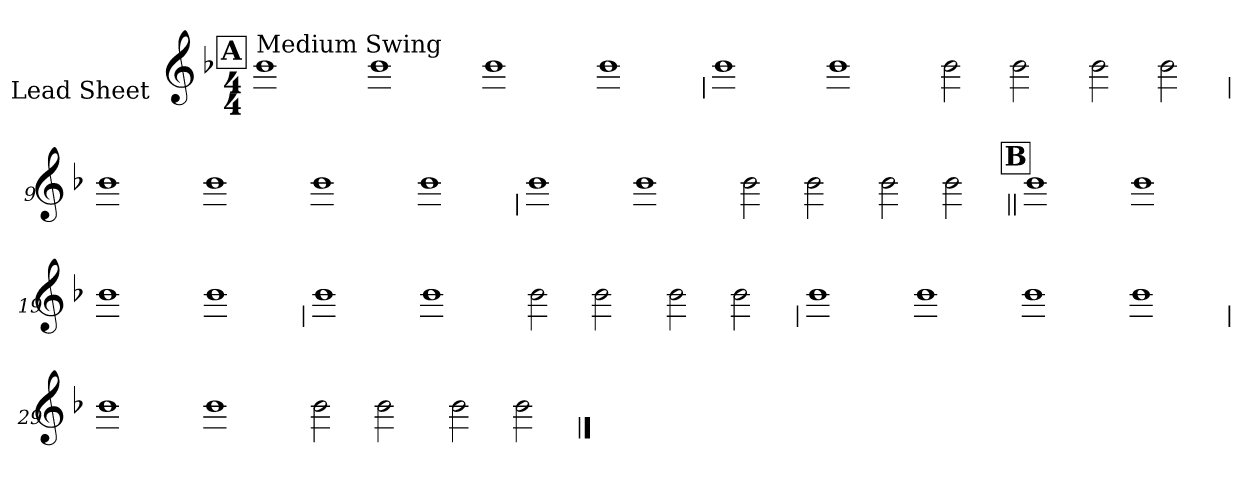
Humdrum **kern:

**kern
*part1
*staff1
*I"Lead Sheet
*stria0
*clefG2
*k[b-]
*F:
*M4/4
!!LO:REH:place=s1:a:t=A
=1||
!LO:TX:a:t=Medium Swing
1b-
=2-
1b-
=3-
1b-
=4-
1b-
!!LO:LB:g=z
=5
1b-
=6-
1b-
=7-
2b-
2b-
=8-
2b-
2b-
!!LO:LB:g=z
=9
1b-
=10-
1b-
=11-
1b-
=12-
1b-
!!LO:LB:g=z
=13
1b-
=14-
1b-
=15-
2b-
2b-
=16-
2b-
2b-
!!LO:LB:g=z
!!LO:REH:place=s1:a:t=B
=17||
1b-
=18-
1b-
=19-
1b-
=20-
1b-
!!LO:LB:g=z
=21
1b-
=22-
1b-
=23-
2b-
2b-
=24-
2b-
2b-
!!LO:LB:g=z
=25
1b-
=26-
1b-
=27-
1b-
=28-
1b-
!!LO:LB:g=z
=29
1b-
=30-
1b-
=31-
2b-
2b-
=32-
2b-
2b-
==
*-
